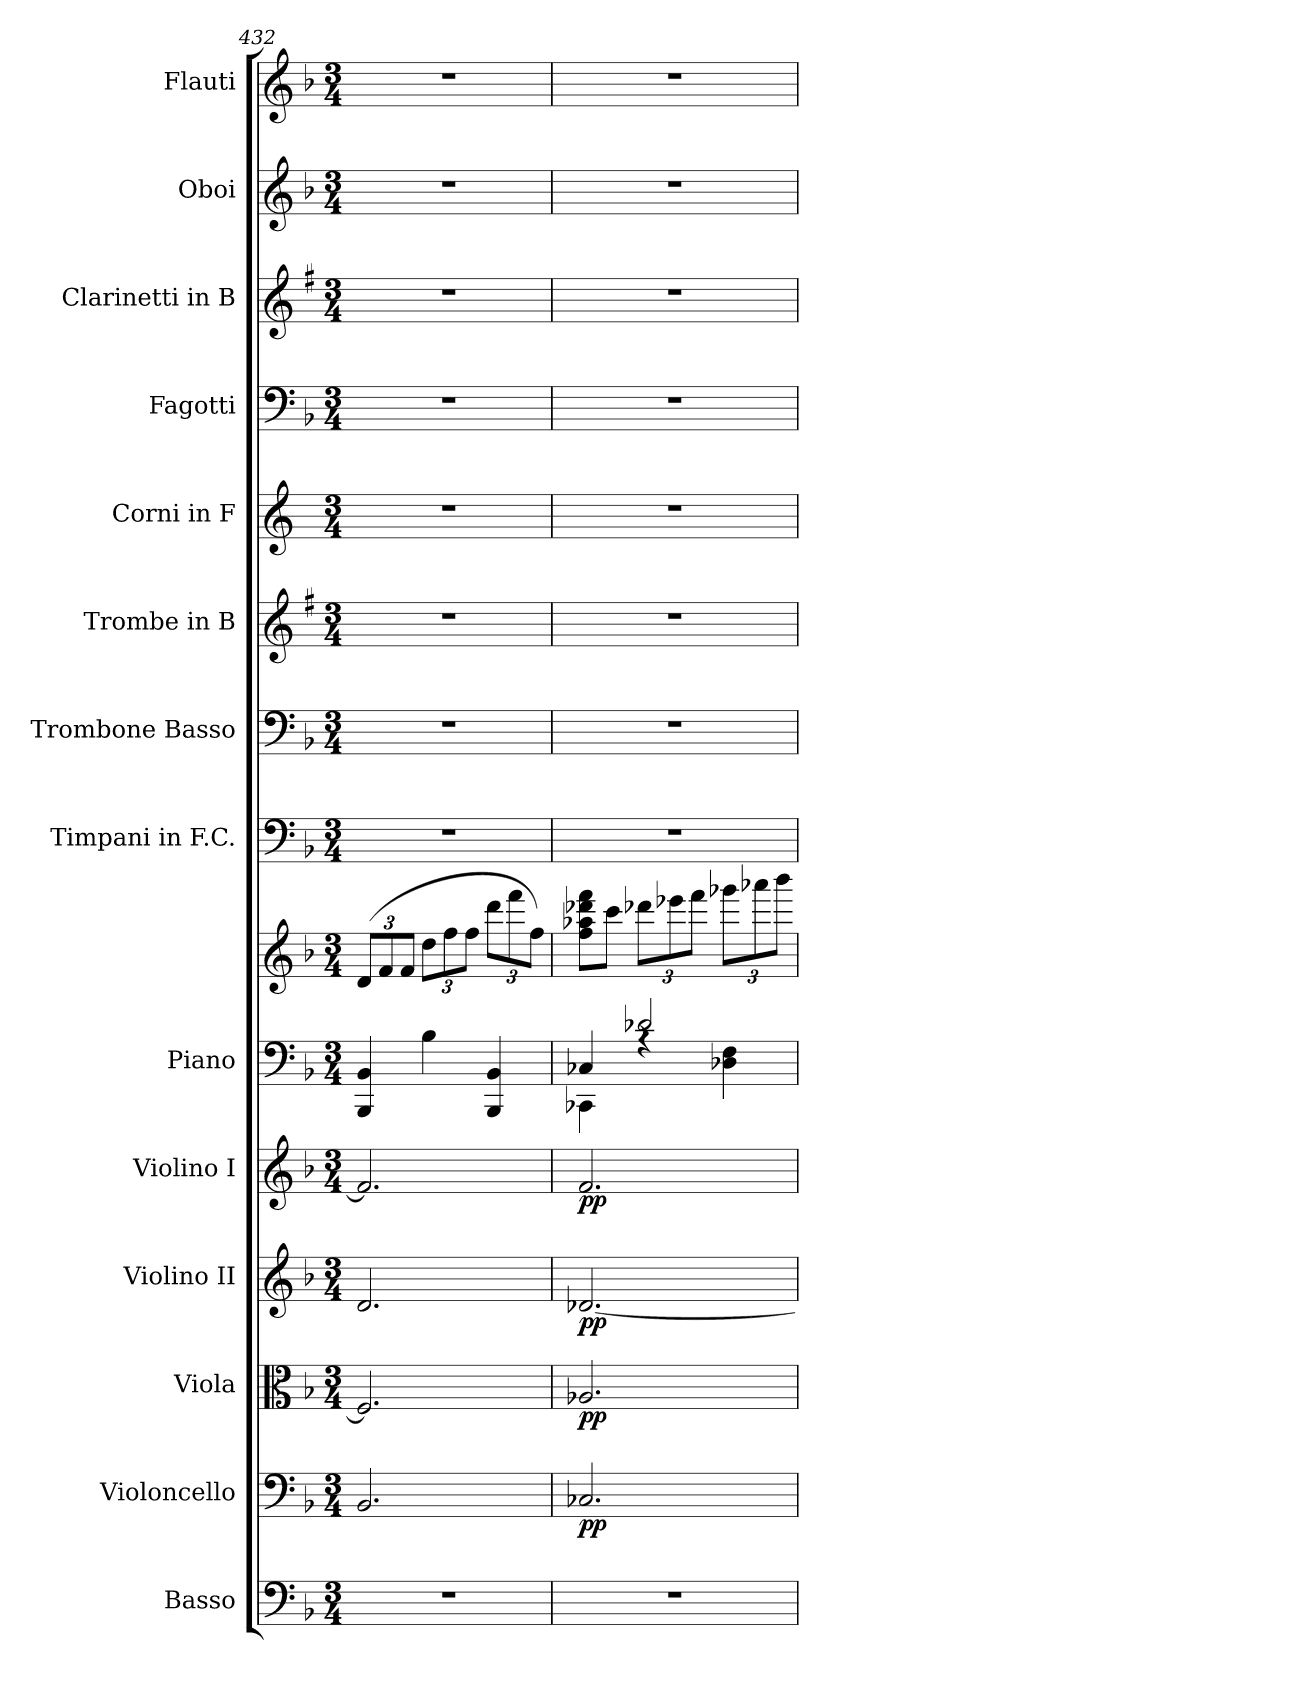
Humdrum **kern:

**kern	**kern	**dynam	**kern	**dynam	**kern	**dynam	**kern	**dynam	**kern	**kern	**dynam	**kern	**kern	**kern	**kern	**kern	**kern	**kern	**kern
*part14	*part13	*part13	*part12	*part12	*part11	*part11	*part10	*part10	*part9	*part9	*part9	*part8	*part7	*part6	*part5	*part4	*part3	*part2	*part1
*staff15	*staff14	*staff14	*staff13	*staff13	*staff12	*staff12	*staff11	*staff11	*staff10	*staff9	*staff9/10	*staff8	*staff7	*staff6	*staff5	*staff4	*staff3	*staff2	*staff1
*I"Basso	*I"Violoncello	*	*I"Viola	*	*I"Violino II	*	*I"Violino I	*	*I"Piano	*	*	*I"Timpani in F.C.	*I"Trombone Basso	*I"Trombe in B	*I"Corni in F	*I"Fagotti	*I"Clarinetti in B	*I"Oboi	*I"Flauti
*	*	*	*	*	*	*	*	*	*I'Pno.	*	*	*I'Timp.	*	*	*	*	*	*I'Ob.	*I'Fl.
*clefF4	*clefF4	*	*clefC3	*	*clefG2	*	*clefG2	*	*clefF4	*clefG2	*	*clefF4	*clefF4	*clefG2	*clefG2	*clefF4	*clefG2	*clefG2	*clefG2
*ITrd7c12	*	*	*	*	*	*	*	*	*	*	*	*	*	*ITrd1c2	*ITrd4c7	*	*ITrd1c2	*	*
*k[b-]	*k[b-]	*	*k[b-]	*	*k[b-]	*	*k[b-]	*	*k[b-]	*k[b-]	*	*k[b-]	*k[b-]	*k[b-]	*k[b-]	*k[b-]	*k[b-]	*k[b-]	*k[b-]
*M3/4	*M3/4	*	*M3/4	*	*M3/4	*	*M3/4	*	*M3/4	*M3/4	*	*M3/4	*M3/4	*M3/4	*M3/4	*M3/4	*M3/4	*M3/4	*M3/4
*	*	*	*	*	*	*	*	*	*	*Xbrackettup	*	*	*	*	*	*	*	*	*
=432	=432	=432	=432	=432	=432	=432	=432	=432	=432	=432	=432	=432	=432	=432	=432	=432	=432	=432	=432
2.r	2.BB-/	.	2.F/]	.	2.d/	.	2.f/]	.	4BBB-/ 4BB-/	(>12d/L	.	2.r	2.r	2.r	2.r	2.r	2.r	2.r	2.r
.	.	.	.	.	.	.	.	.	.	12f/	.	.	.	.	.	.	.	.	.
.	.	.	.	.	.	.	.	.	.	12f/J	.	.	.	.	.	.	.	.	.
.	.	.	.	.	.	.	.	.	4B-\	12dd\L	.	.	.	.	.	.	.	.	.
.	.	.	.	.	.	.	.	.	.	12ff\	.	.	.	.	.	.	.	.	.
.	.	.	.	.	.	.	.	.	.	12ff\J	.	.	.	.	.	.	.	.	.
.	.	.	.	.	.	.	.	.	4BBB-/ 4BB-/	12ddd\L	.	.	.	.	.	.	.	.	.
.	.	.	.	.	.	.	.	.	.	12fff\	.	.	.	.	.	.	.	.	.
.	.	.	.	.	.	.	.	.	.	12ff\J)	.	.	.	.	.	.	.	.	.
=433	=433	=433	=433	=433	=433	=433	=433	=433	=433	=433	=433	=433	=433	=433	=433	=433	=433	=433	=433
*	*	*	*	*	*	*	*	*	*^	*	*	*	*	*	*	*	*	*	*
!	!	!LO:DY:b	!	!LO:DY:b	!	!LO:DY:b	!	!LO:DY:b	!	!	!	!	!	!	!	!	!	!	!	!
2.r	2.C-X/	pp	2.A-X/	pp	[2.d-X/	pp	2.f/	pp	4C-X/	4CC-X\	8ff\ 8aa-X\ 8ddd-X\ 8fff\L	.	2.r	2.r	2.r	2.r	2.r	2.r	2.r	2.r
!	!	!	!	!	!	!	!	!	!	!	!	!LO:DY:b	!	!	!	!	!	!	!	!
!	!	!	!	!	!	!	!	!	!	!	!	!LO:DY:n=1:b	!	!	!	!	!	!	!	!
.	.	.	.	.	.	.	.	.	.	.	8ccc\J	p mp	.	.	.	.	.	.	.	.
.	.	.	.	.	.	.	.	.	2d-X/	4rA	12ddd-X\L	.	.	.	.	.	.	.	.	.
.	.	.	.	.	.	.	.	.	.	.	12eee-X\	.	.	.	.	.	.	.	.	.
.	.	.	.	.	.	.	.	.	.	.	12fff\J	.	.	.	.	.	.	.	.	.
.	.	.	.	.	.	.	.	.	.	4D-X\ 4F\	12ggg-X\L	.	.	.	.	.	.	.	.	.
.	.	.	.	.	.	.	.	.	.	.	12aaa-\	.	.	.	.	.	.	.	.	.
.	.	.	.	.	.	.	.	.	.	.	12bbb-\J	.	.	.	.	.	.	.	.	.
*	*	*	*	*	*	*	*	*	*v	*v	*	*	*	*	*	*	*	*	*	*
=	=	=	=	=	=	=	=	=	=	=	=	=	=	=	=	=	=	=	=
*-	*-	*-	*-	*-	*-	*-	*-	*-	*-	*-	*-	*-	*-	*-	*-	*-	*-	*-	*-
